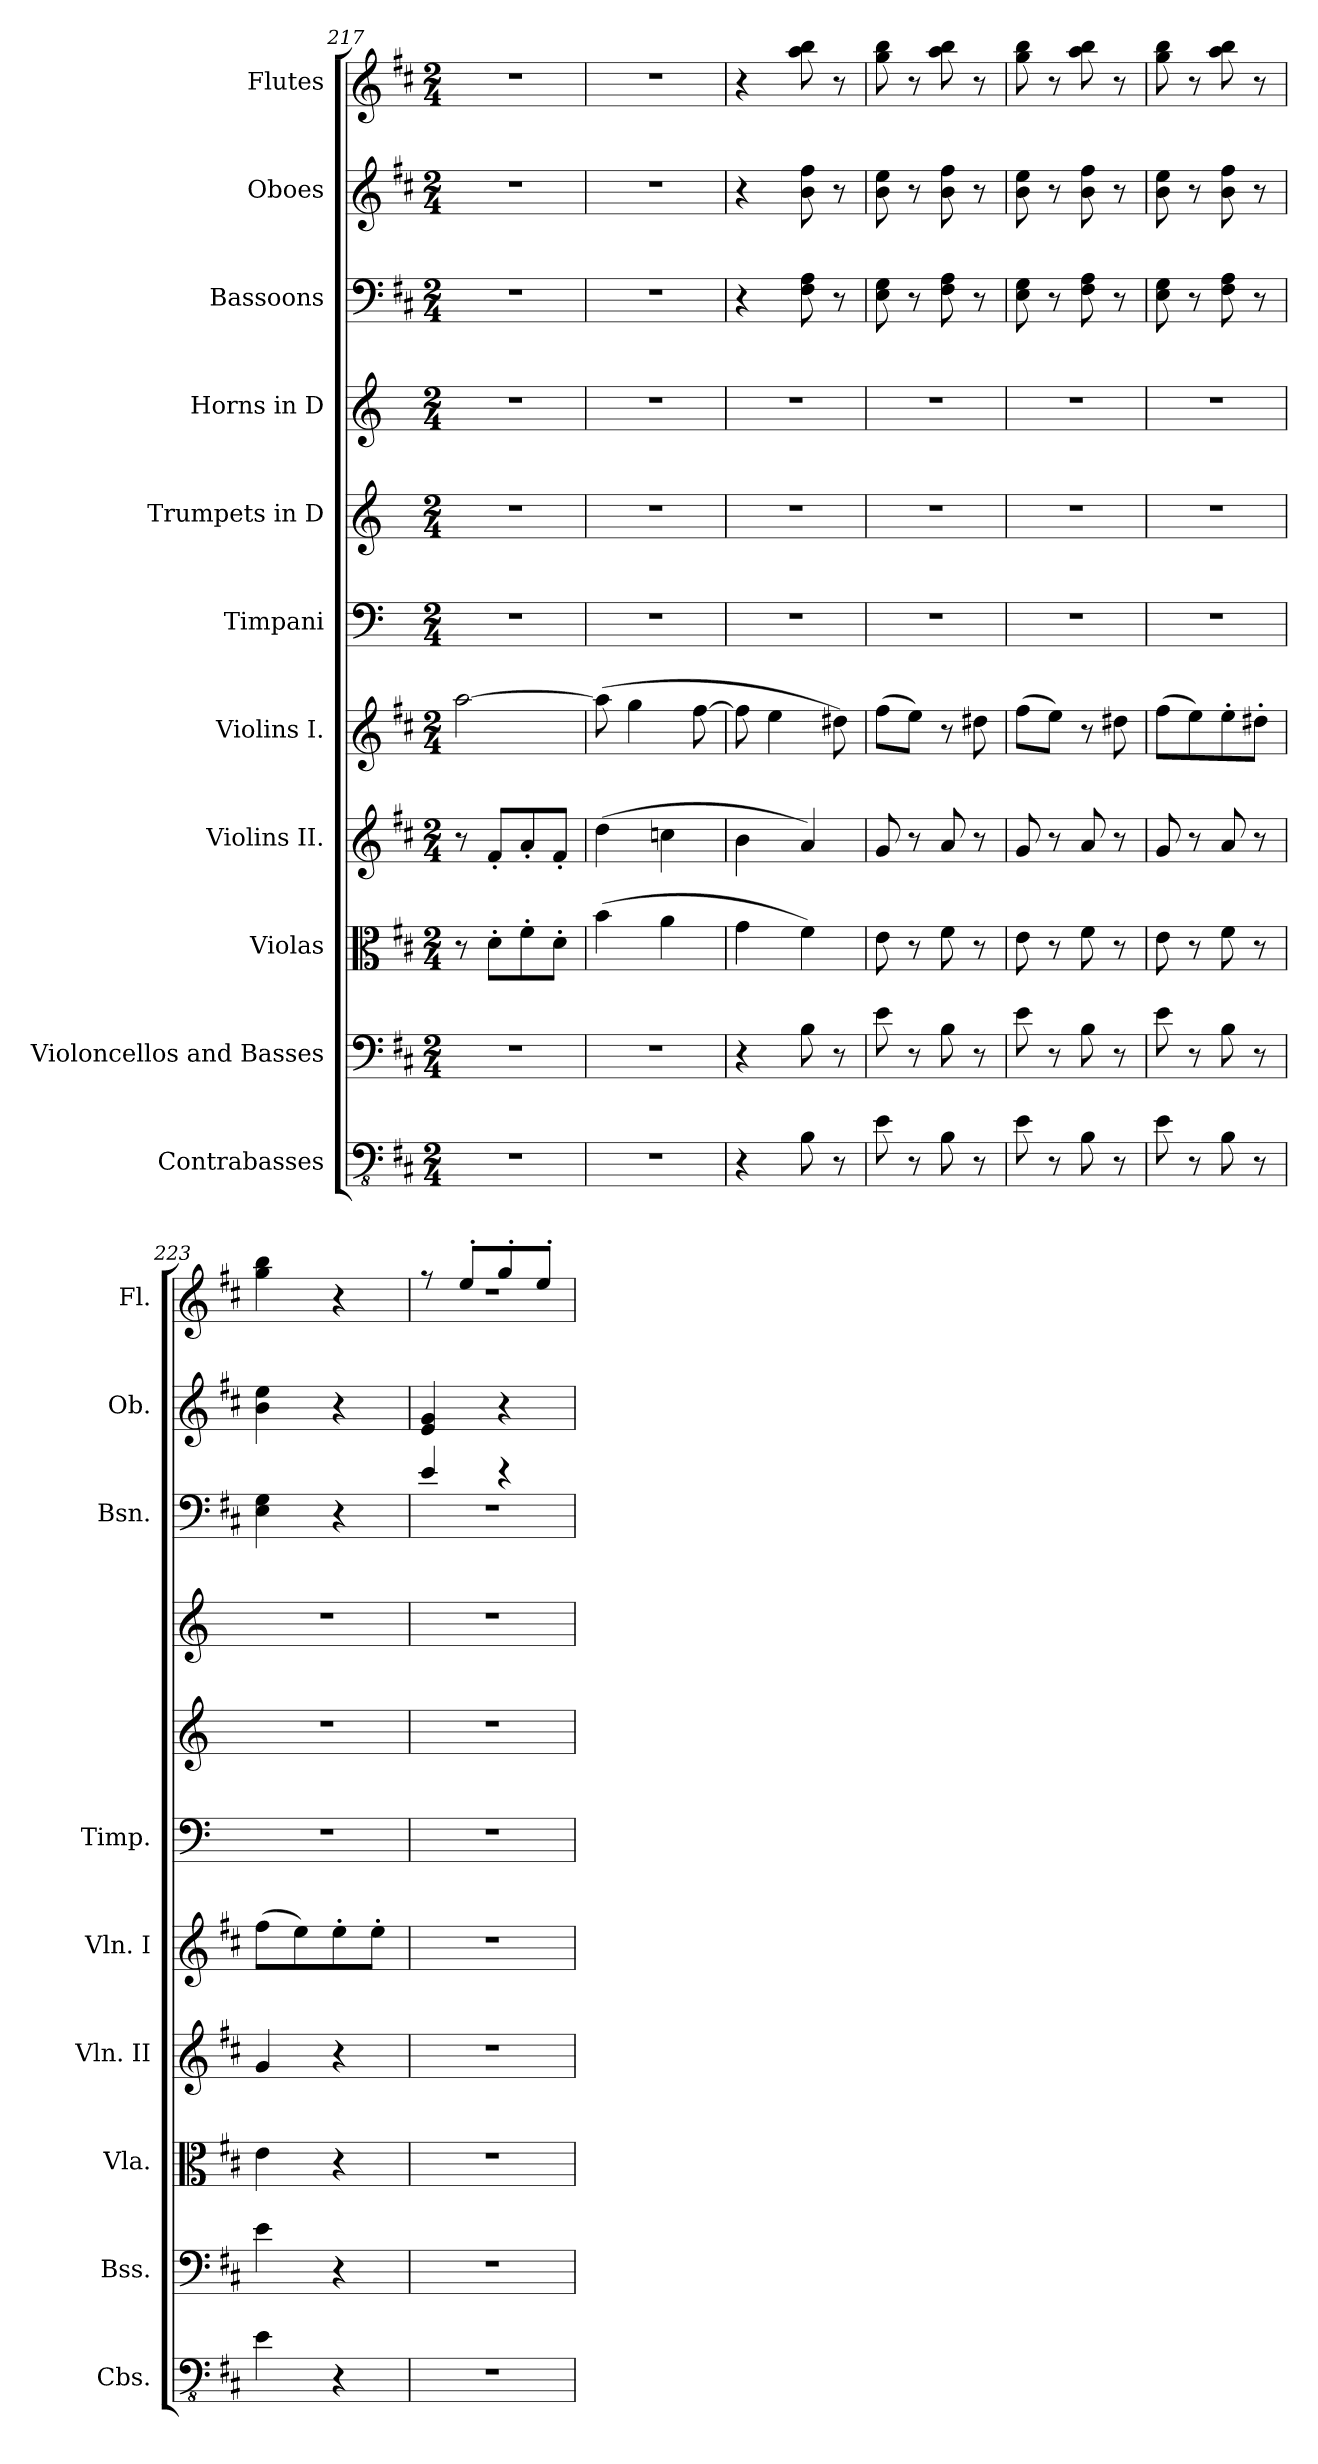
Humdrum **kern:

**kern	**kern	**kern	**kern	**kern	**kern	**kern	**kern	**kern	**kern	**kern
*part11	*part10	*part9	*part8	*part7	*part6	*part5	*part4	*part3	*part2	*part1
*staff11	*staff10	*staff9	*staff8	*staff7	*staff6	*staff5	*staff4	*staff3	*staff2	*staff1
*I"Contrabasses	*I"Violoncellos and Basses	*I"Violas	*I"Violins II.	*I"Violins I.	*I"Timpani	*I"Trumpets in D	*I"Horns in D	*I"Bassoons	*I"Oboes	*I"Flutes
*I'Cbs.	*I'Bss.	*I'Vla.	*I'Vln. II	*I'Vln. I	*I'Timp.	*	*	*I'Bsn.	*I'Ob.	*I'Fl.
*clefFv4	*clefF4	*clefC3	*clefG2	*clefG2	*clefF4	*clefG2	*clefG2	*clefF4	*clefG2	*clefG2
*	*	*	*	*	*	*ITrd-1c-2	*ITrd6c10	*	*	*
*k[f#c#]	*k[f#c#]	*k[f#c#]	*k[f#c#]	*k[f#c#]	*k[]	*k[f#c#]	*k[f#c#]	*k[f#c#]	*k[f#c#]	*k[f#c#]
*M2/4	*M2/4	*M2/4	*M2/4	*M2/4	*M2/4	*M2/4	*M2/4	*M2/4	*M2/4	*M2/4
=217	=217	=217	=217	=217	=217	=217	=217	=217	=217	=217
2r	2r	8r	8r	[2aa\	2r	2r	2r	2r	2r	2r
.	.	8d'\L	8f#'/L	.	.	.	.	.	.	.
.	.	8f#'\	8a'/	.	.	.	.	.	.	.
.	.	8d'\J	8f#'/J	.	.	.	.	.	.	.
=218	=218	=218	=218	=218	=218	=218	=218	=218	=218	=218
2r	2r	(>4b\	(>4dd\	(>8aa\]	2r	2r	2r	2r	2r	2r
.	.	.	.	4gg\	.	.	.	.	.	.
.	.	4a\	4ccn\	.	.	.	.	.	.	.
.	.	.	.	[8ff#\	.	.	.	.	.	.
=219	=219	=219	=219	=219	=219	=219	=219	=219	=219	=219
4r	4r	4g\	4b\	8ff#\]	2r	2r	2r	4r	4r	4r
.	.	.	.	4ee\	.	.	.	.	.	.
8BB\	8B\	4f#\)	4a/)	.	.	.	.	8F#\ 8A\	8b\ 8ff#\	8aa\ 8bb\
8r	8r	.	.	8dd#X\)	.	.	.	8r	8r	8r
=220	=220	=220	=220	=220	=220	=220	=220	=220	=220	=220
8E\	8e\	8e\	8g/	(>8ff#\L	2r	2r	2r	8E\ 8G\	8b\ 8ee\	8gg\ 8bb\
8r	8r	8r	8r	8ee\J)	.	.	.	8r	8r	8r
8BB\	8B\	8f#\	8a/	8r	.	.	.	8F#\ 8A\	8b\ 8ff#\	8aa\ 8bb\
8r	8r	8r	8r	8dd#X\	.	.	.	8r	8r	8r
=221	=221	=221	=221	=221	=221	=221	=221	=221	=221	=221
8E\	8e\	8e\	8g/	(>8ff#\L	2r	2r	2r	8E\ 8G\	8b\ 8ee\	8gg\ 8bb\
8r	8r	8r	8r	8ee\J)	.	.	.	8r	8r	8r
8BB\	8B\	8f#\	8a/	8r	.	.	.	8F#\ 8A\	8b\ 8ff#\	8aa\ 8bb\
8r	8r	8r	8r	8dd#X\	.	.	.	8r	8r	8r
=222	=222	=222	=222	=222	=222	=222	=222	=222	=222	=222
8E\	8e\	8e\	8g/	(>8ff#\L	2r	2r	2r	8E\ 8G\	8b\ 8ee\	8gg\ 8bb\
8r	8r	8r	8r	8ee\)	.	.	.	8r	8r	8r
8BB\	8B\	8f#\	8a/	8ee'\	.	.	.	8F#\ 8A\	8b\ 8ff#\	8aa\ 8bb\
8r	8r	8r	8r	8dd#X'\J	.	.	.	8r	8r	8r
=223	=223	=223	=223	=223	=223	=223	=223	=223	=223	=223
4E\	4e\	4e\	4g/	(>8ff#\L	2r	2r	2r	4E\ 4G\	4b\ 4ee\	4gg\ 4bb\
.	.	.	.	8ee\)	.	.	.	.	.	.
4r	4r	4r	4r	8ee'\	.	.	.	4r	4r	4r
.	.	.	.	8ee'\J	.	.	.	.	.	.
=224	=224	=224	=224	=224	=224	=224	=224	=224	=224	=224
*	*	*	*	*	*	*	*	*^	*	*^
2r	2r	2r	2r	2r	2r	2r	2r	4e/	2rF	4e/ 4g/	8r	2rdd
.	.	.	.	.	.	.	.	.	.	.	8ee'/L	.
.	.	.	.	.	.	.	.	4r	.	4r	8gg'/	.
.	.	.	.	.	.	.	.	.	.	.	8ee'/J	.
*	*	*	*	*	*	*	*	*v	*v	*	*v	*v
=	=	=	=	=	=	=	=	=	=	=
*-	*-	*-	*-	*-	*-	*-	*-	*-	*-	*-
